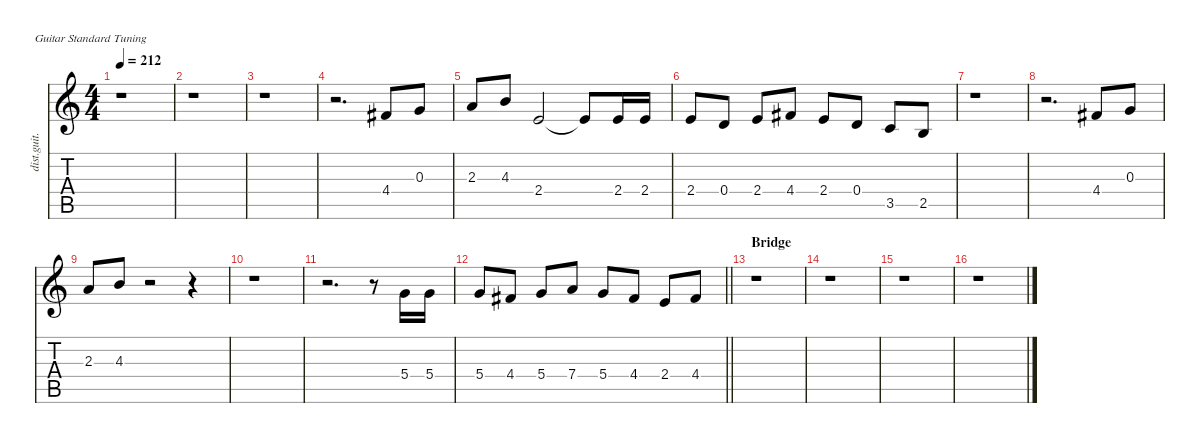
\defaultSystemsLayout 4
\hideDynamics
\bracketExtendMode nobrackets
\track ("Clean Guitar" "dist.guit.") {mute instrument distortionguitar}
\staff {score tabs}
\tuning (E4 B3 G3 D3 A2 E2)
\ts (4 4)
\tempo 212
\clef g2
\ks c
r.1{dy fff beam Down} |
r.1{beam Down} |
r.1{beam Down} |
r.2{d instrument distortionguitar beam Down} 4.4{acc #}.8{beam Up} 0.3.8{beam Up} |
2.3.8{beam Up} 4.3.8{beam Up} 2.4.2{beam Up} 2.4{t}.8{dy f beam Up} 2.4.16{dy fff beam Up} 2.4.16{beam Up} |
2.4.8{beam Up} 0.4.8{beam Up} 2.4.8{beam Up} 4.4{acc #}.8{beam Up} 2.4.8{beam Up} 0.4.8{beam Up} 3.5.8{beam Up} 2.5.8{beam Up} |
r.1{beam Down} |
r.2{d beam Down} 4.4{acc #}.8{beam Up} 0.3.8{beam Up} |
2.3.8{beam Up} 4.3.8{beam Up} r.2{beam Down} r.4{beam Down} |
r.1{beam Down} |
r.2{d beam Down} r.8{beam Down} 5.4.16{beam Up} 5.4.16{beam Up} |
\barLineRight lightlight
5.4.8{beam Up} 4.4{acc #}.8{beam Up} 5.4.8{beam Up} 7.4.8{beam Up} 5.4.8{beam Up} 4.4{acc #}.8{beam Up} 2.4.8{beam Up} 4.4{acc #}.8{beam Up} |
\section ("" "Bridge")
r.1{beam Down} |
r.1{beam Down} |
r.1{beam Down} |
r.1{beam Down}
